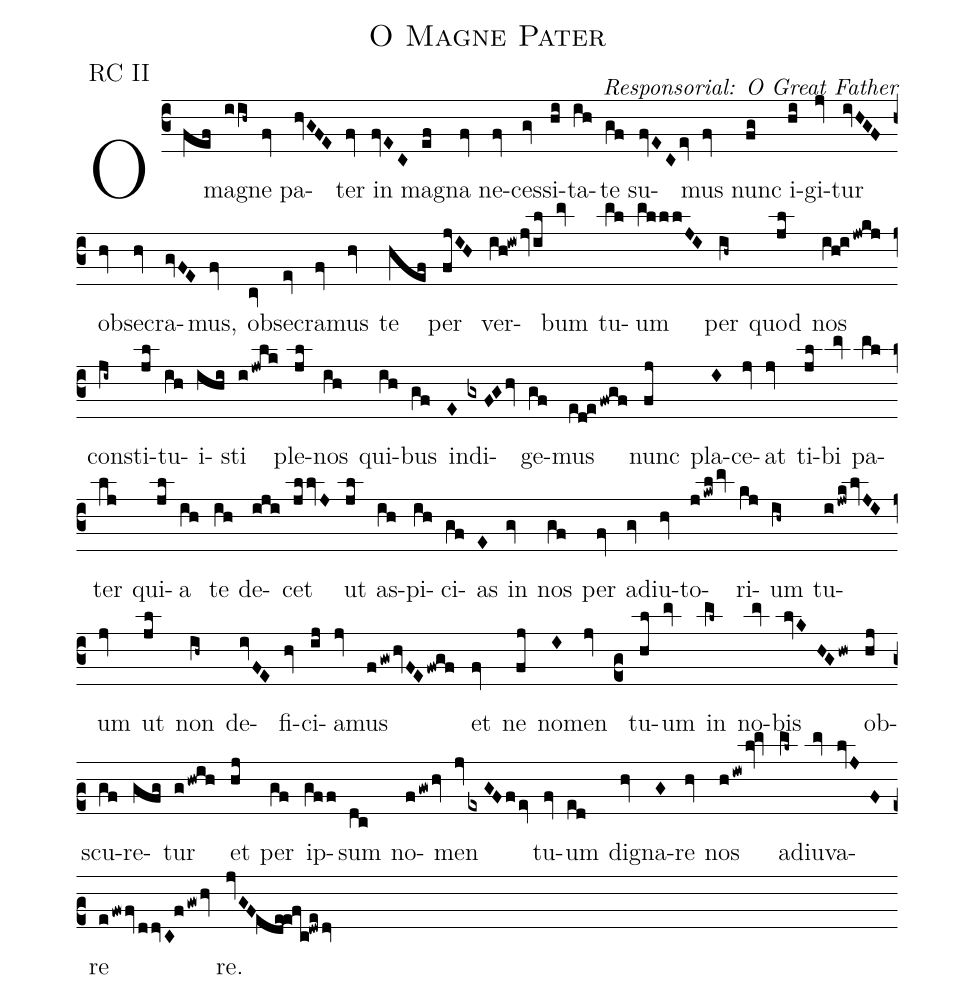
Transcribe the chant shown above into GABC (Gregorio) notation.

name: O Magne Pater;
commentary: Responsorial: O Great Father;
annotation: RC II;
%%
(c3)O(fef) mag(iih~)ne(fv) pa(hvGFE)ter(fv) in(fvEC) mag(ef)na(fv) ne(fv)ces(gv)si(hi)ta(ih)te(gf) su(fvECev)mus(fv) nunc(fg) i(hi)gi(jv)tur(ivHGF) ob(hv)se(hv)cra(gvFE)mus,(fv) ob(cv)se(ev)cra(fv)mus(hv) te(hef) per(fjIH) ver(ih!iwjvil)bum(mv) tu(ml)um(mlllJI) per(ih~) 	quod(jl) nos(ih!ijwkj) con(ji~)sti(jl)tu(ih)i(ihi)sti(ijwlk) ple(jl)nos(ih) qui(ih)bus(gf) in(E)di(gxFGhv)ge(gf)mus(ed!efwgf) nunc(fj) pla(I)ce(jv)at(jv) ti(jl)bi(mv) pa(ml)ter(lj) qui(jl)a(ih) te(ih) de(iji)cet(jllvJ) ut(jl) as(ih)pi(ih)ci(gf)as(E) in(gv) nos(gf) per(fv) a(gv)diu(hv)to(jkwlmv)ri(kj)um(ih~) tu(ijwklvJI)um(jv) ut(jl) non(ih~) de(ivFE)fi(hv)ci(ij)a(jv)mus(fgwhvFEfwgf) et(fv) ne(fj) no(I)men(jv) (c2)tu(hl)um(mv) in(ml~) no(mv)bis(lvKHGhw) ob(hj)scu(gf)re(gfg)tur(ghwih) et(hj) per(gf) ip(gff)sum(dc) no(fgwhv)men(jvexGFfev) tu(fv)um(ed) dig(hv)na(G)re(hv) nos(hiwlv!mv) a(ml~)diu(mv)va(lvJF)re(efwfvddvC!fgwhv) re.(jvGF!ede!efc!dwedv)
